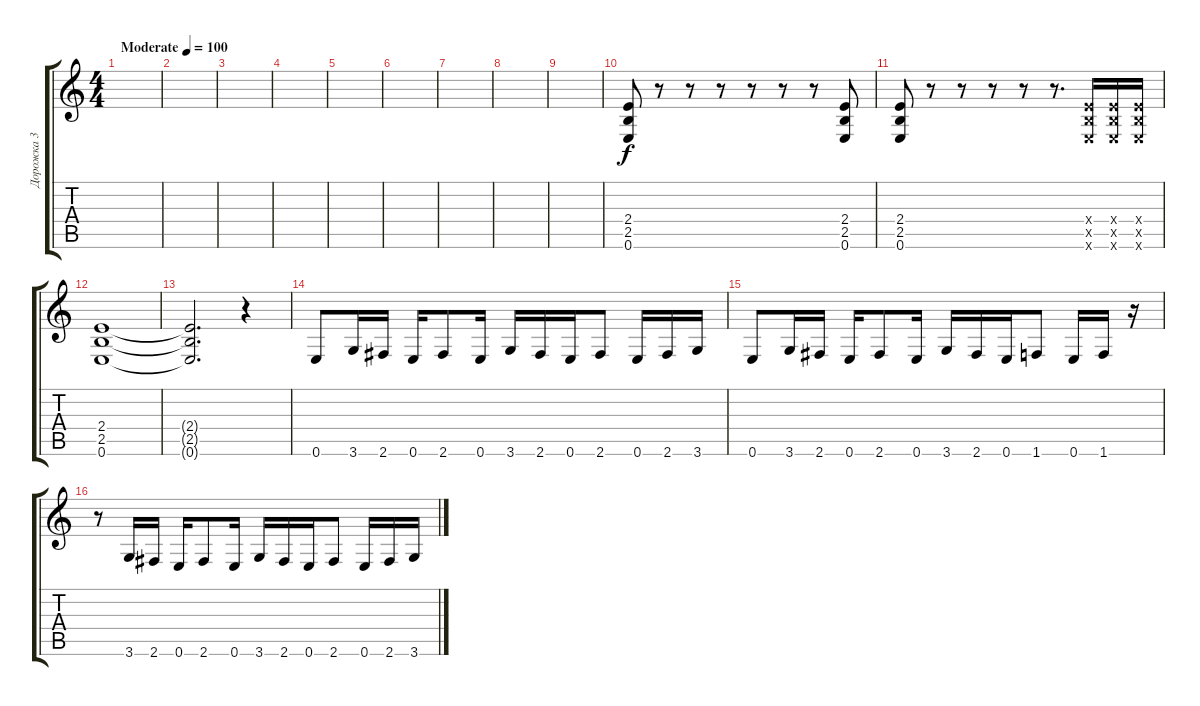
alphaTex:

\track ("Дорожка 3" "Дорожка 3") {instrument distortionguitar}
\staff {score tabs}
\tuning (E4 B3 G3 D3 A2 E2) {hide}
\ts (4 4)
\tempo (100 "Moderate")
\clef g2
\ks c
|
|
|
|
|
|
|
|
|
(2.4 2.5 0.6).8 r.8 r.8 r.8 r.8 r.8 r.8 (2.4 2.5 0.6).8 |
(2.4 2.5 0.6).8 r.8 r.8 r.8 r.8 r.8{d} (2.4{x} 2.5{x} 0.6{x}).16 (2.4{x} 2.5{x} 0.6{x}).16 (2.4{x} 2.5{x} 0.6{x}).16 |
(2.4 2.5 0.6).1 |
(2.4{t} 2.5{t} 0.6{t}).2{d} r.4 |
0.6.8 3.6.16 2.6.16 0.6.16 2.6.8 0.6.16 3.6.16 2.6.16 0.6.16 2.6.8 0.6.16 2.6.16 3.6.16 |
0.6.8 3.6.16 2.6.16 0.6.16 2.6.8 0.6.16 3.6.16 2.6.16 0.6.16 1.6.8 0.6.16 1.6.16 r.16 |
r.8 3.6.16 2.6.16 0.6.16 2.6.8 0.6.16 3.6.16 2.6.16 0.6.16 2.6.8 0.6.16 2.6.16 3.6.16
